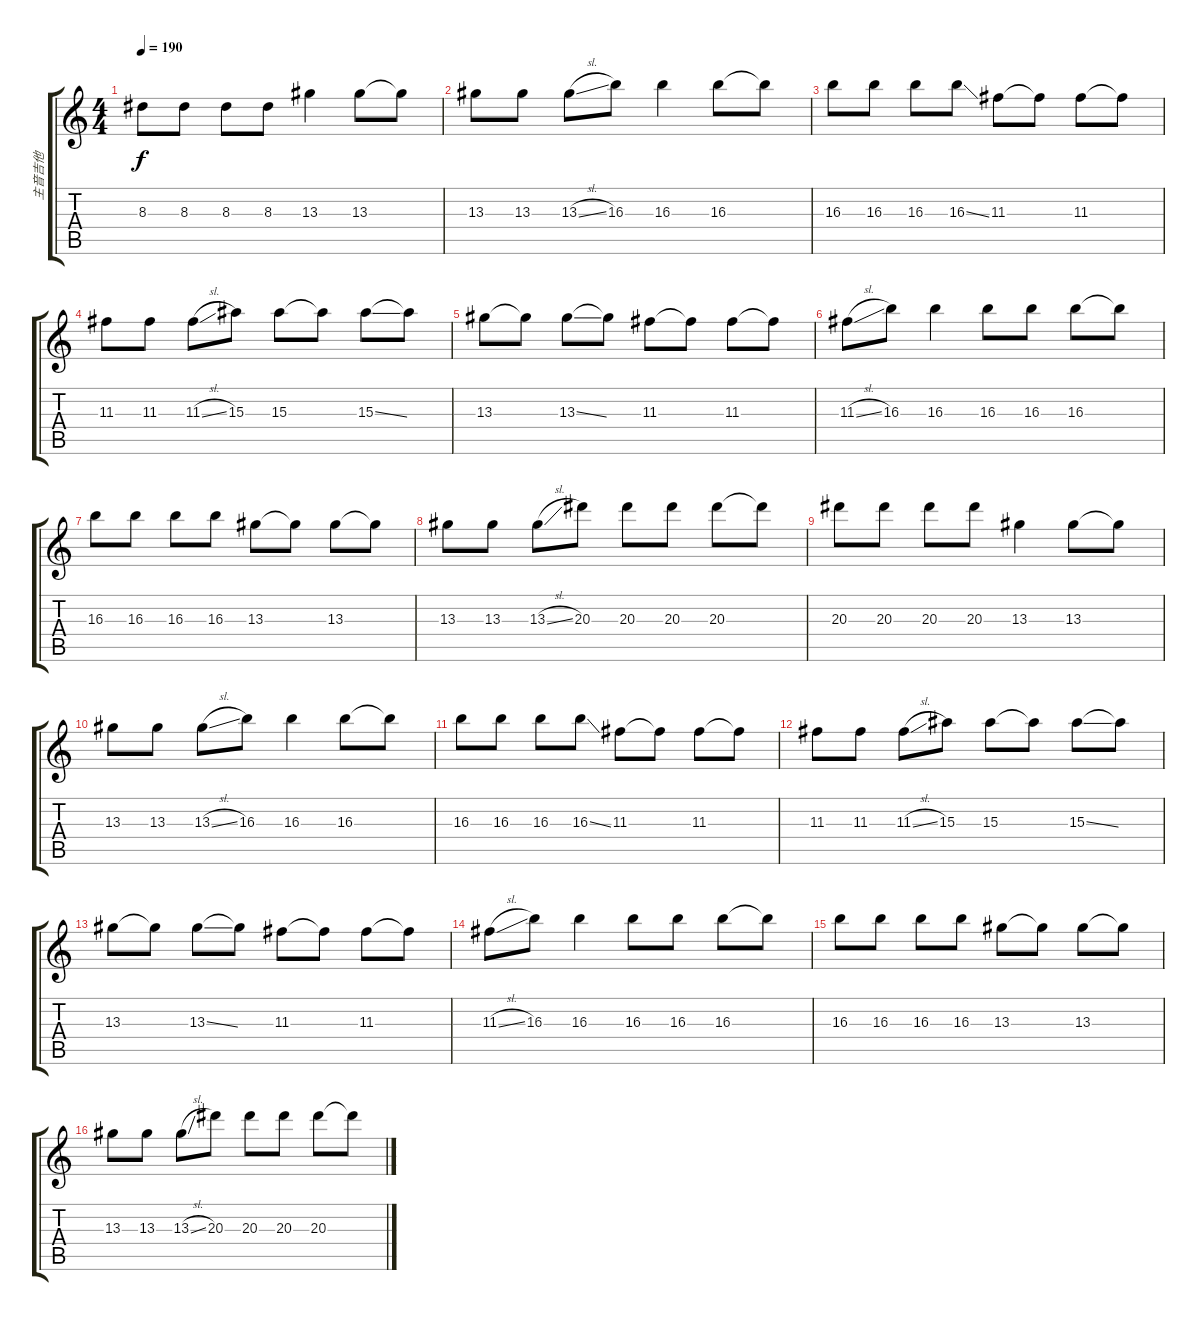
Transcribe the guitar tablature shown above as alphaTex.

\track ("主音吉他" "主音吉他") {instrument overdrivenguitar}
\staff {score tabs}
\tuning (E4 B3 G3 D3 A2 E2) {hide}
\ts (4 4)
\tempo 190
\clef g2
\ks c
8.3.8{dy f} 8.3.8 8.3.8 8.3.8 13.3.4 13.3.8 13.3{t}.8 |
13.3.8 13.3.8 13.3{sl}.8 16.3.8 16.3.4 16.3.8 16.3{t}.8 |
16.3.8 16.3.8 16.3.8 16.3{ss}.8 11.3.8 11.3{t}.8 11.3.8 11.3{t}.8 |
11.3.8 11.3.8 11.3{sl}.8 15.3.8 15.3.8 15.3{t}.8 15.3{ss}.8 15.3{t}.8 |
13.3.8 13.3{t}.8 13.3{ss}.8 13.3{t}.8 11.3.8 11.3{t}.8 11.3.8 11.3{t}.8 |
11.3{sl}.8 16.3.8 16.3.4 16.3.8 16.3.8 16.3.8 16.3{t}.8 |
16.3.8 16.3.8 16.3.8 16.3.8 13.3.8 13.3{t}.8 13.3.8 13.3{t}.8 |
13.3.8 13.3.8 13.3{sl}.8 20.3.8 20.3.8 20.3.8 20.3.8 20.3{t}.8 |
20.3.8 20.3.8 20.3.8 20.3.8 13.3.4 13.3.8 13.3{t}.8 |
13.3.8 13.3.8 13.3{sl}.8 16.3.8 16.3.4 16.3.8 16.3{t}.8 |
16.3.8 16.3.8 16.3.8 16.3{ss}.8 11.3.8 11.3{t}.8 11.3.8 11.3{t}.8 |
11.3.8 11.3.8 11.3{sl}.8 15.3.8 15.3.8 15.3{t}.8 15.3{ss}.8 15.3{t}.8 |
13.3.8 13.3{t}.8 13.3{ss}.8 13.3{t}.8 11.3.8 11.3{t}.8 11.3.8 11.3{t}.8 |
11.3{sl}.8 16.3.8 16.3.4 16.3.8 16.3.8 16.3.8 16.3{t}.8 |
16.3.8 16.3.8 16.3.8 16.3.8 13.3.8 13.3{t}.8 13.3.8 13.3{t}.8 |
13.3.8 13.3.8 13.3{sl}.8 20.3.8 20.3.8 20.3.8 20.3.8 20.3{t}.8
